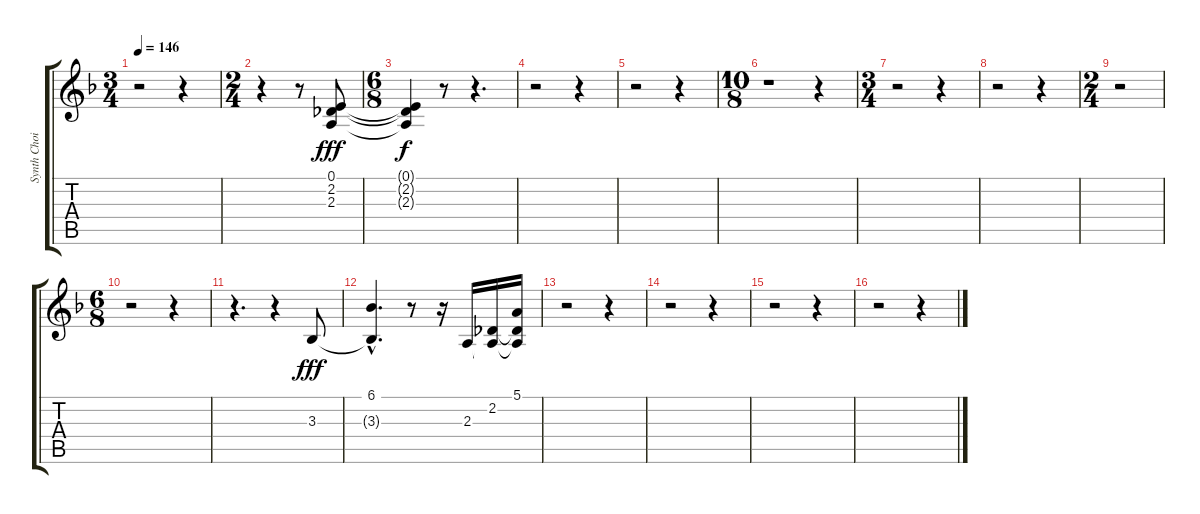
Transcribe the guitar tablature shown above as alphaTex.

\track ("Synth Choir (High Voices)" "Synth Choi") {instrument choiraahs}
\staff {score tabs}
\tuning (E4 B3 G3 D3 A2 E2) {hide}
\ts (3 4)
\tempo 146
\clef g2
\ks f
r.2{dy f} r.4 |
\ts (2 4)
r.4 r.8 (0.1 2.2 2.3).8{dy fff} |
\ts (6 8)
(0.1{t} 2.2{t} 2.3{t}).4{dy f} r.8 r.4{d} |
r.2 r.4 |
r.2 r.4 |
\ts (10 8)
r.1 r.4 |
\ts (3 4)
r.2 r.4 |
r.2 r.4 |
\ts (2 4)
r.2 |
\ts (6 8)
r.2 r.4 |
r.4{d} r.4 3.3.8{dy fff} |
(6.1{hac} 3.3{hac t}).4{d} r.8 r.16 2.3.16 (2.2 2.3{t}).16 (5.1 2.2{t} 2.3{t}).16 |
r.2 r.4 |
r.2 r.4 |
r.2 r.4 |
r.2 r.4
